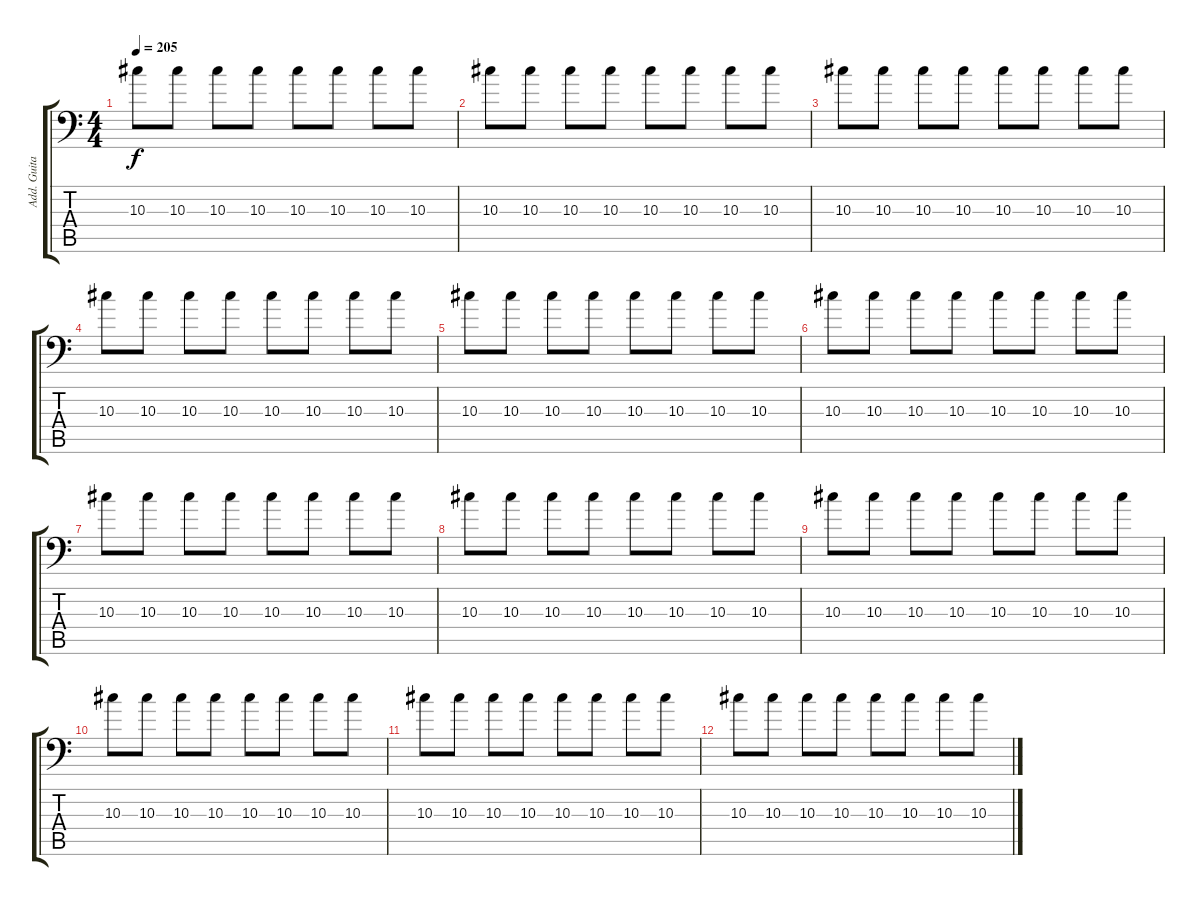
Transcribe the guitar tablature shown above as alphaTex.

\track ("Add. Guitar" "Add. Guita") {instrument distortionguitar bank 255}
\staff {score tabs}
\tuning (C4 G3 Eb3 Bb2 F2 Bb1) {hide}
\ts (4 4)
\tempo 205
\clef f4
\ks c
10.3.8{dy f} 10.3.8 10.3.8 10.3.8 10.3.8 10.3.8 10.3.8 10.3.8 |
10.3.8 10.3.8 10.3.8 10.3.8 10.3.8 10.3.8 10.3.8 10.3.8 |
10.3.8 10.3.8 10.3.8 10.3.8 10.3.8 10.3.8 10.3.8 10.3.8 |
10.3.8 10.3.8 10.3.8 10.3.8 10.3.8 10.3.8 10.3.8 10.3.8 |
10.3.8 10.3.8 10.3.8 10.3.8 10.3.8 10.3.8 10.3.8 10.3.8 |
10.3.8 10.3.8 10.3.8 10.3.8 10.3.8 10.3.8 10.3.8 10.3.8 |
10.3.8 10.3.8 10.3.8 10.3.8 10.3.8 10.3.8 10.3.8 10.3.8 |
10.3.8 10.3.8 10.3.8 10.3.8 10.3.8 10.3.8 10.3.8 10.3.8 |
10.3.8 10.3.8 10.3.8 10.3.8 10.3.8 10.3.8 10.3.8 10.3.8 |
10.3.8 10.3.8 10.3.8 10.3.8 10.3.8 10.3.8 10.3.8 10.3.8 |
10.3.8 10.3.8 10.3.8 10.3.8 10.3.8 10.3.8 10.3.8 10.3.8 |
10.3.8 10.3.8 10.3.8 10.3.8 10.3.8 10.3.8 10.3.8 10.3.8
